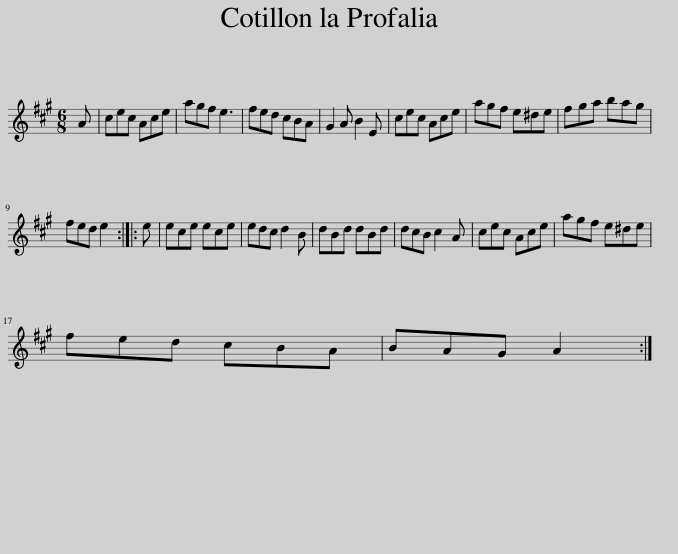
X:1
L:1/8
M:6/8
I:linebreak $
K:A
V:1 treble
V:1
 A | cec Ace | agf e3 | fed cBA | G2 A B2 E | %5
 cec Ace | agf e^de | fga bag |$ fed e2 :: e | %10
 ece ece | edc d2 B | dBd dBd | dcB c2 A | cec Ace | %15
 agf e^de |$ fed cBA | BAG A2 :| %18
